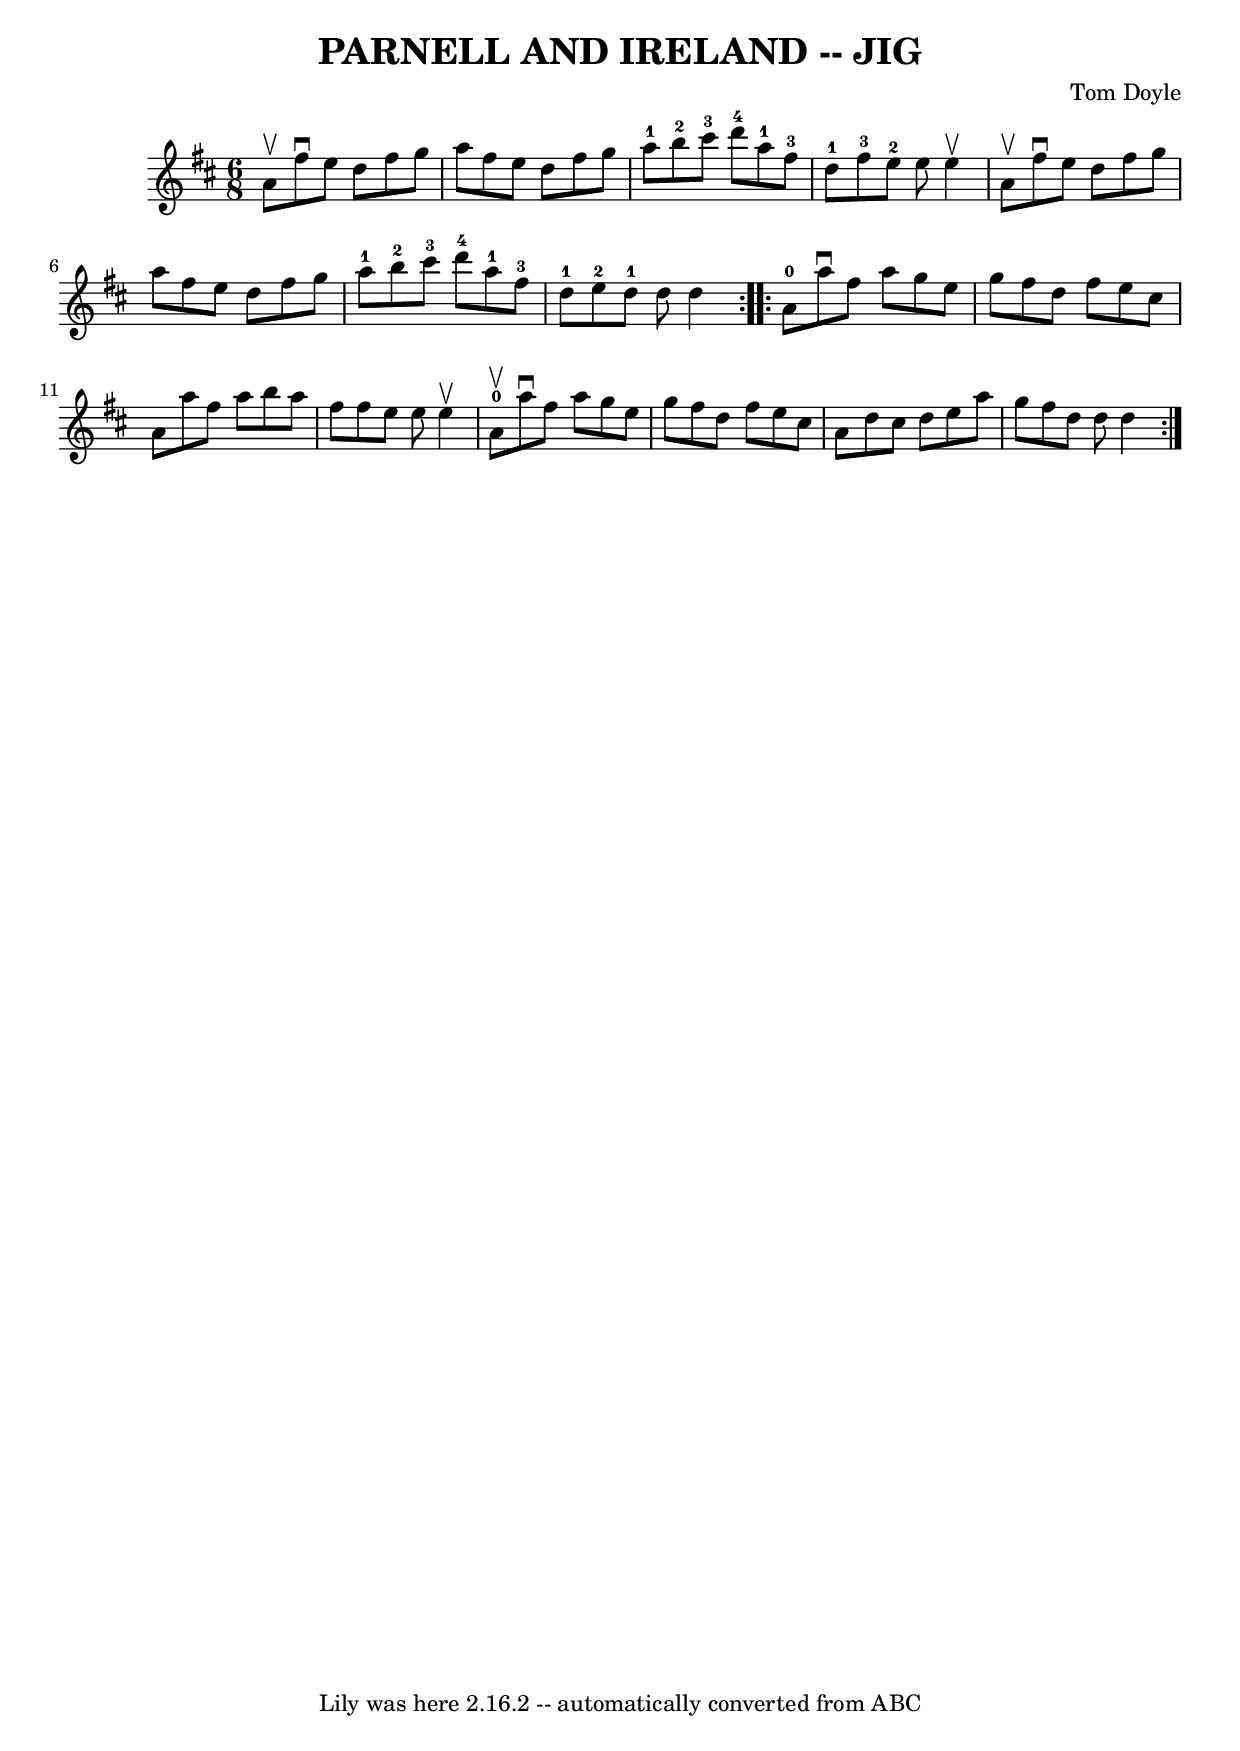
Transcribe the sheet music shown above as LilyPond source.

\version "2.16.2"
\include "Mammoth.ily"
\header {
  %% book = "Ryan's Mammoth Collection of Fiddle Tunes"
  composer = "Tom Doyle"
  crossRefNumber = "1"
  footnotes = ""
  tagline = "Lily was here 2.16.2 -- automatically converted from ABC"
  title = "PARNELL AND IRELAND -- JIG"

}
voicedefault =  {



  \repeat volta 2 {

    \time 6/8 
    \key d \major     a'8^\upbow        |
    fis''8^\downbow e''8       d''8 fis''8 g''8 a''8     |
    fis''8 e''8 d''8 fis''8      g''8 a''8-1    |
    b''8-2 cis'''8-3 d'''8-4          a''8-1 fis''8-3 d''8-1    |
    fis''8-3 e''8-2        e''8 e''4^\upbow a'8^\upbow   |  |
    fis''8^\downbow        e''8 d''8 fis''8 g''8 a''8     |
    fis''8 e''8 d''8         fis''8 g''8 a''8-1    |
    b''8-2 cis'''8-3 d'''8-4 a''8-1 fis''8-3 d''8-1   |
    e''8-2 d''8-1 d''8 d''4    
  }     
  \repeat volta 2 {     a'8-0        |
         a''8^\downbow fis''8 a''8 g''8 e''8 g''8     |
    fis''8         d''8 fis''8 e''8 cis''8 a'8     |
    a''8 fis''8 a''8         b''8 a''8 fis''8     |
    fis''8 e''8 e''8 e''4^\upbow        a'8-0^\upbow   |  |
    a''8^\downbow fis''8 a''8         g''8 e''8 g''8     |
    fis''8 d''8 fis''8 e''8 cis''8        a'8     |
    d''8 cis''8 d''8 e''8 a''8 g''8    |
    
    fis''8 d''8 d''8 d''4    
  }   

}

\score{
  <<

    \context Staff="default"
    {
      \voicedefault 
      
    }

  >>
  \layout {
    
  }
  \midi {
  }

}
